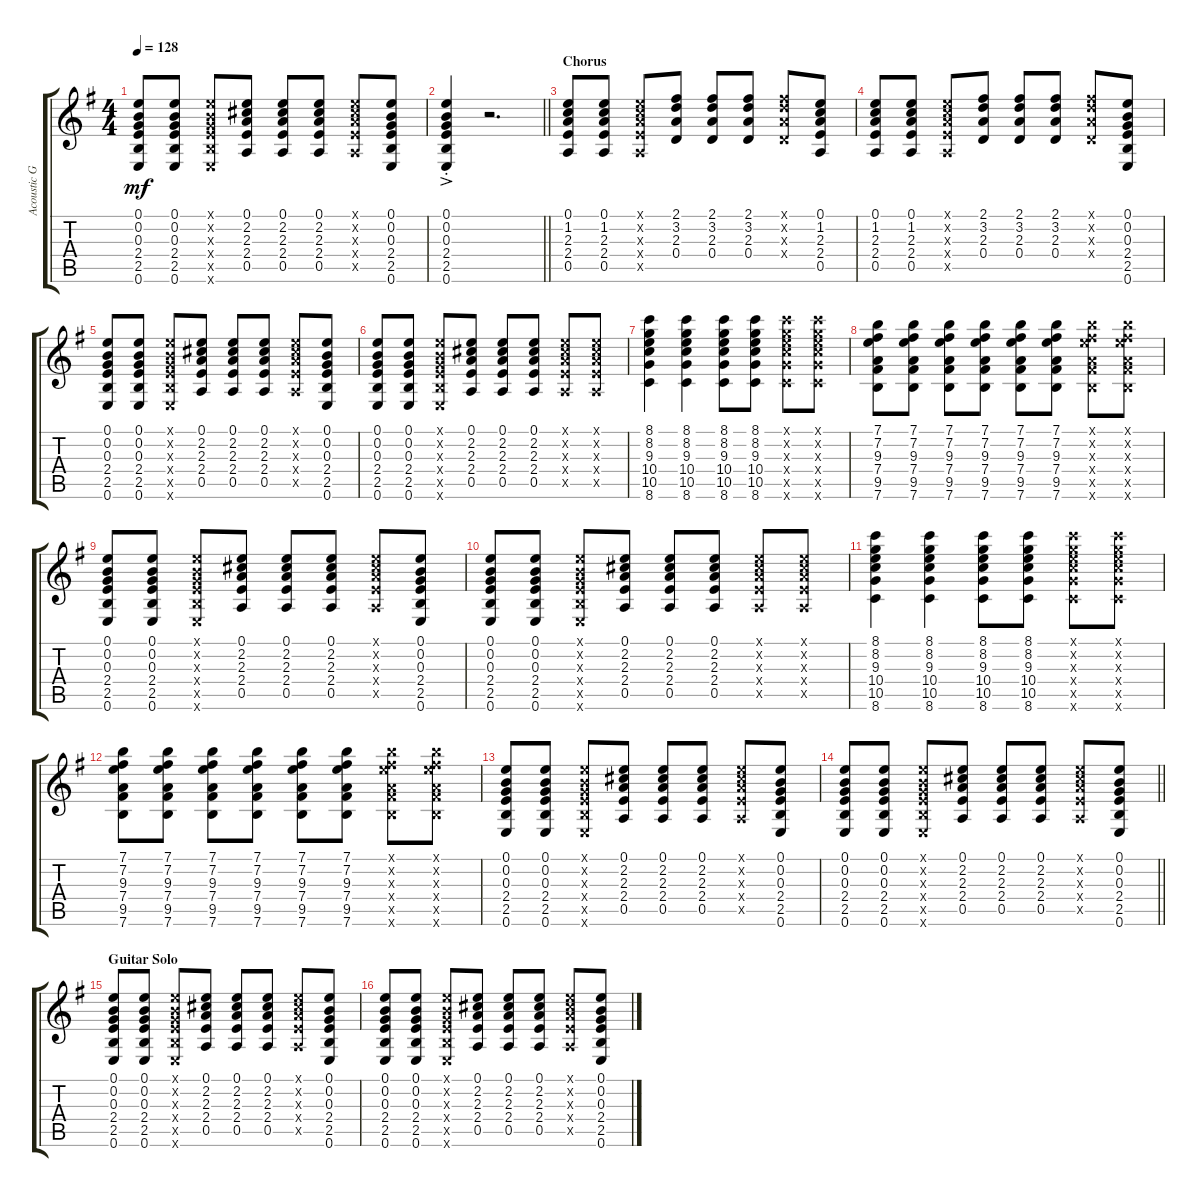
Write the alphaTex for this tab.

\track ("Acoustic Guitar" "Acoustic G") {instrument acousticguitarsteel}
\staff {score tabs}
\tuning (E4 B3 G3 D3 A2 E2) {hide}
\ts (4 4)
\tempo 128
\clef g2
\ks g
(0.1 0.2 0.3 2.4 2.5 0.6).8{dy mf} (0.1 0.2 0.3 2.4 2.5 0.6).8 (0.1{x} 0.2{x} 0.3{x} 2.4{x} 2.5{x} 0.6{x}).8 (0.1 2.2 2.3 2.4 0.5).8 (0.1 2.2 2.3 2.4 0.5).8 (0.1 2.2 2.3 2.4 0.5).8 (0.1{x} 2.2{x} 2.3{x} 2.4{x} 0.5{x}).8 (0.1 0.2 0.3 2.4 2.5 0.6).8 |
\barLineRight lightlight
(0.1{ac st} 0.2{ac st} 0.3{ac st} 2.4{ac st} 2.5{ac st} 0.6{ac st}).4 r.2{d} |
\section ("" "Chorus")
(0.1 1.2 2.3 2.4 0.5).8 (0.1 1.2 2.3 2.4 0.5).8 (0.1{x} 1.2{x} 2.3{x} 2.4{x} 0.5{x}).8 (2.1 3.2 2.3 0.4).8 (2.1 3.2 2.3 0.4).8 (2.1 3.2 2.3 0.4).8 (2.1{x} 3.2{x} 2.3{x} 0.4{x}).8 (0.1 1.2 2.3 2.4 0.5).8 |
(0.1 1.2 2.3 2.4 0.5).8 (0.1 1.2 2.3 2.4 0.5).8 (0.1{x} 1.2{x} 2.3{x} 2.4{x} 0.5{x}).8 (2.1 3.2 2.3 0.4).8 (2.1 3.2 2.3 0.4).8 (2.1 3.2 2.3 0.4).8 (2.1{x} 3.2{x} 2.3{x} 0.4{x}).8 (0.1 0.2 0.3 2.4 2.5 0.6).8 |
(0.1 0.2 0.3 2.4 2.5 0.6).8 (0.1 0.2 0.3 2.4 2.5 0.6).8 (0.1{x} 0.2{x} 0.3{x} 2.4{x} 2.5{x} 0.6{x}).8 (0.1 2.2 2.3 2.4 0.5).8 (0.1 2.2 2.3 2.4 0.5).8 (0.1 2.2 2.3 2.4 0.5).8 (0.1{x} 2.2{x} 2.3{x} 2.4{x} 0.5{x}).8 (0.1 0.2 0.3 2.4 2.5 0.6).8 |
(0.1 0.2 0.3 2.4 2.5 0.6).8 (0.1 0.2 0.3 2.4 2.5 0.6).8 (0.1{x} 0.2{x} 0.3{x} 2.4{x} 2.5{x} 0.6{x}).8 (0.1 2.2 2.3 2.4 0.5).8 (0.1 2.2 2.3 2.4 0.5).8 (0.1 2.2 2.3 2.4 0.5).8 (0.1{x} 2.2{x} 2.3{x} 2.4{x} 0.5{x}).8 (0.1{x} 2.2{x} 2.3{x} 2.4{x} 0.5{x}).8 |
(8.1 8.2 9.3 10.4 10.5 8.6).4 (8.1 8.2 9.3 10.4 10.5 8.6).4 (8.1 8.2 9.3 10.4 10.5 8.6).8 (8.1 8.2 9.3 10.4 10.5 8.6).8 (8.1{x} 8.2{x} 9.3{x} 10.4{x} 10.5{x} 8.6{x}).8 (8.1{x} 8.2{x} 9.3{x} 10.4{x} 10.5{x} 8.6{x}).8 |
(7.1 7.2 9.3 7.4 9.5 7.6).8 (7.1 7.2 9.3 7.4 9.5 7.6).8 (7.1 7.2 9.3 7.4 9.5 7.6).8 (7.1 7.2 9.3 7.4 9.5 7.6).8 (7.1 7.2 9.3 7.4 9.5 7.6).8 (7.1 7.2 9.3 7.4 9.5 7.6).8 (7.1{x} 7.2{x} 9.3{x} 7.4{x} 9.5{x} 7.6{x}).8 (7.1{x} 7.2{x} 9.3{x} 7.4{x} 9.5{x} 7.6{x}).8 |
(0.1 0.2 0.3 2.4 2.5 0.6).8 (0.1 0.2 0.3 2.4 2.5 0.6).8 (0.1{x} 0.2{x} 0.3{x} 2.4{x} 2.5{x} 0.6{x}).8 (0.1 2.2 2.3 2.4 0.5).8 (0.1 2.2 2.3 2.4 0.5).8 (0.1 2.2 2.3 2.4 0.5).8 (0.1{x} 2.2{x} 2.3{x} 2.4{x} 0.5{x}).8 (0.1 0.2 0.3 2.4 2.5 0.6).8 |
(0.1 0.2 0.3 2.4 2.5 0.6).8 (0.1 0.2 0.3 2.4 2.5 0.6).8 (0.1{x} 0.2{x} 0.3{x} 2.4{x} 2.5{x} 0.6{x}).8 (0.1 2.2 2.3 2.4 0.5).8 (0.1 2.2 2.3 2.4 0.5).8 (0.1 2.2 2.3 2.4 0.5).8 (0.1{x} 2.2{x} 2.3{x} 2.4{x} 0.5{x}).8 (0.1{x} 2.2{x} 2.3{x} 2.4{x} 0.5{x}).8 |
(8.1 8.2 9.3 10.4 10.5 8.6).4 (8.1 8.2 9.3 10.4 10.5 8.6).4 (8.1 8.2 9.3 10.4 10.5 8.6).8 (8.1 8.2 9.3 10.4 10.5 8.6).8 (8.1{x} 8.2{x} 9.3{x} 10.4{x} 10.5{x} 8.6{x}).8 (8.1{x} 8.2{x} 9.3{x} 10.4{x} 10.5{x} 8.6{x}).8 |
(7.1 7.2 9.3 7.4 9.5 7.6).8 (7.1 7.2 9.3 7.4 9.5 7.6).8 (7.1 7.2 9.3 7.4 9.5 7.6).8 (7.1 7.2 9.3 7.4 9.5 7.6).8 (7.1 7.2 9.3 7.4 9.5 7.6).8 (7.1 7.2 9.3 7.4 9.5 7.6).8 (7.1{x} 7.2{x} 9.3{x} 7.4{x} 9.5{x} 7.6{x}).8 (7.1{x} 7.2{x} 9.3{x} 7.4{x} 9.5{x} 7.6{x}).8 |
(0.1 0.2 0.3 2.4 2.5 0.6).8 (0.1 0.2 0.3 2.4 2.5 0.6).8 (0.1{x} 0.2{x} 0.3{x} 2.4{x} 2.5{x} 0.6{x}).8 (0.1 2.2 2.3 2.4 0.5).8 (0.1 2.2 2.3 2.4 0.5).8 (0.1 2.2 2.3 2.4 0.5).8 (0.1{x} 2.2{x} 2.3{x} 2.4{x} 0.5{x}).8 (0.1 0.2 0.3 2.4 2.5 0.6).8 |
\barLineRight lightlight
(0.1 0.2 0.3 2.4 2.5 0.6).8 (0.1 0.2 0.3 2.4 2.5 0.6).8 (0.1{x} 0.2{x} 0.3{x} 2.4{x} 2.5{x} 0.6{x}).8 (0.1 2.2 2.3 2.4 0.5).8 (0.1 2.2 2.3 2.4 0.5).8 (0.1 2.2 2.3 2.4 0.5).8 (0.1{x} 2.2{x} 2.3{x} 2.4{x} 0.5{x}).8 (0.1 0.2 0.3 2.4 2.5 0.6).8 |
\section ("" "Guitar Solo")
(0.1 0.2 0.3 2.4 2.5 0.6).8 (0.1 0.2 0.3 2.4 2.5 0.6).8 (0.1{x} 0.2{x} 0.3{x} 2.4{x} 2.5{x} 0.6{x}).8 (0.1 2.2 2.3 2.4 0.5).8 (0.1 2.2 2.3 2.4 0.5).8 (0.1 2.2 2.3 2.4 0.5).8 (0.1{x} 2.2{x} 2.3{x} 2.4{x} 0.5{x}).8 (0.1 0.2 0.3 2.4 2.5 0.6).8 |
(0.1 0.2 0.3 2.4 2.5 0.6).8 (0.1 0.2 0.3 2.4 2.5 0.6).8 (0.1{x} 0.2{x} 0.3{x} 2.4{x} 2.5{x} 0.6{x}).8 (0.1 2.2 2.3 2.4 0.5).8 (0.1 2.2 2.3 2.4 0.5).8 (0.1 2.2 2.3 2.4 0.5).8 (0.1{x} 2.2{x} 2.3{x} 2.4{x} 0.5{x}).8 (0.1 0.2 0.3 2.4 2.5 0.6).8
